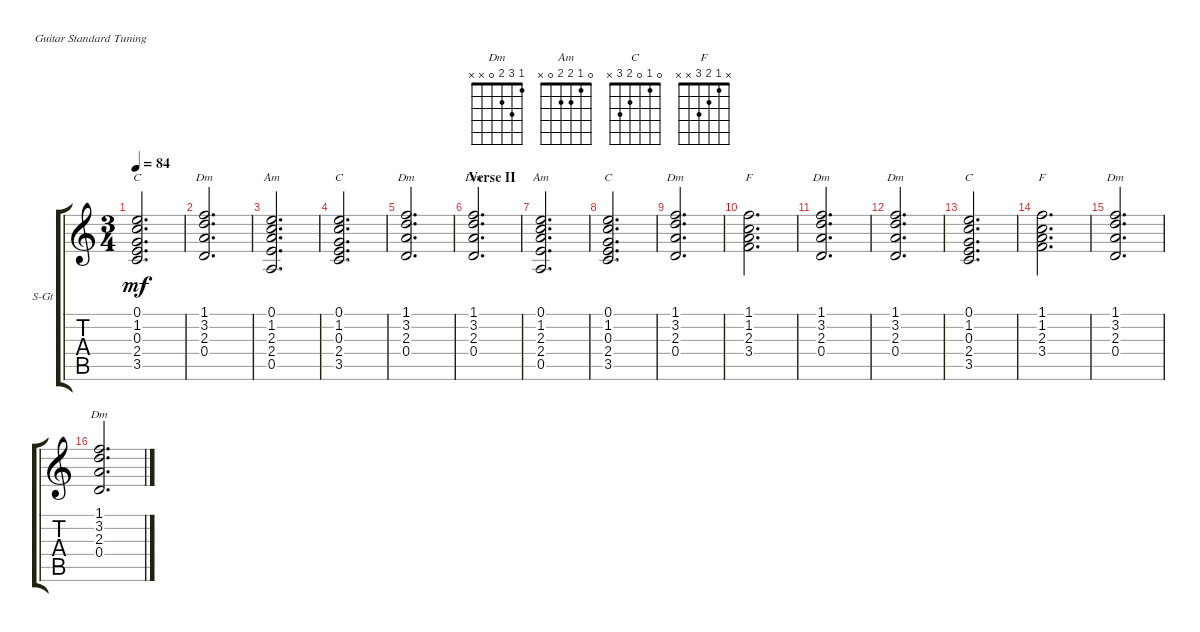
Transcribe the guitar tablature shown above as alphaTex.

\defaultSystemsLayout 4
\bracketExtendMode groupsimilarinstruments
\firstSystemTrackNameOrientation horizontal
\otherSystemsTrackNameOrientation horizontal
\track ("Chords" "S-Gt") {instrument acousticguitarsteel}
\staff {score tabs}
\tuning (E4 B3 G3 D3 A2 E2)
\chord ("Dm" 1 3 2 0 x x)
\chord ("Am" 0 1 2 2 0 x)
\chord ("C" 0 1 0 2 3 x)
\chord ("F" x 1 2 3 x x)
\ts (3 4)
\tempo 84
\clef g2
\ks c
(3.5 2.4 0.3 1.2 0.1).2{d ch "C" dy mf} |
(0.4 2.3 3.2 1.1).2{d ch "Dm"} |
(0.5 2.4 2.3 1.2 0.1).2{d ch "Am"} |
(3.5 2.4 0.3 1.2 0.1).2{d ch "C"} |
(0.4 2.3 3.2 1.1).2{d ch "Dm"} |
\section ("" "Verse II")
(0.4 2.3 3.2 1.1).2{d ch "Dm"} |
(0.5 2.4 2.3 1.2 0.1).2{d ch "Am"} |
(3.5 2.4 0.3 1.2 0.1).2{d ch "C"} |
(0.4 2.3 3.2 1.1).2{d ch "Dm"} |
(3.4 2.3 1.2 1.1).2{d ch "F"} |
(0.4 2.3 3.2 1.1).2{d ch "Dm"} |
(0.4 2.3 3.2 1.1).2{d ch "Dm"} |
(3.5 2.4 0.3 1.2 0.1).2{d ch "C"} |
(3.4 2.3 1.2 1.1).2{d ch "F"} |
(0.4 2.3 3.2 1.1).2{d ch "Dm"} |
(0.4 2.3 3.2 1.1).2{d ch "Dm"}
